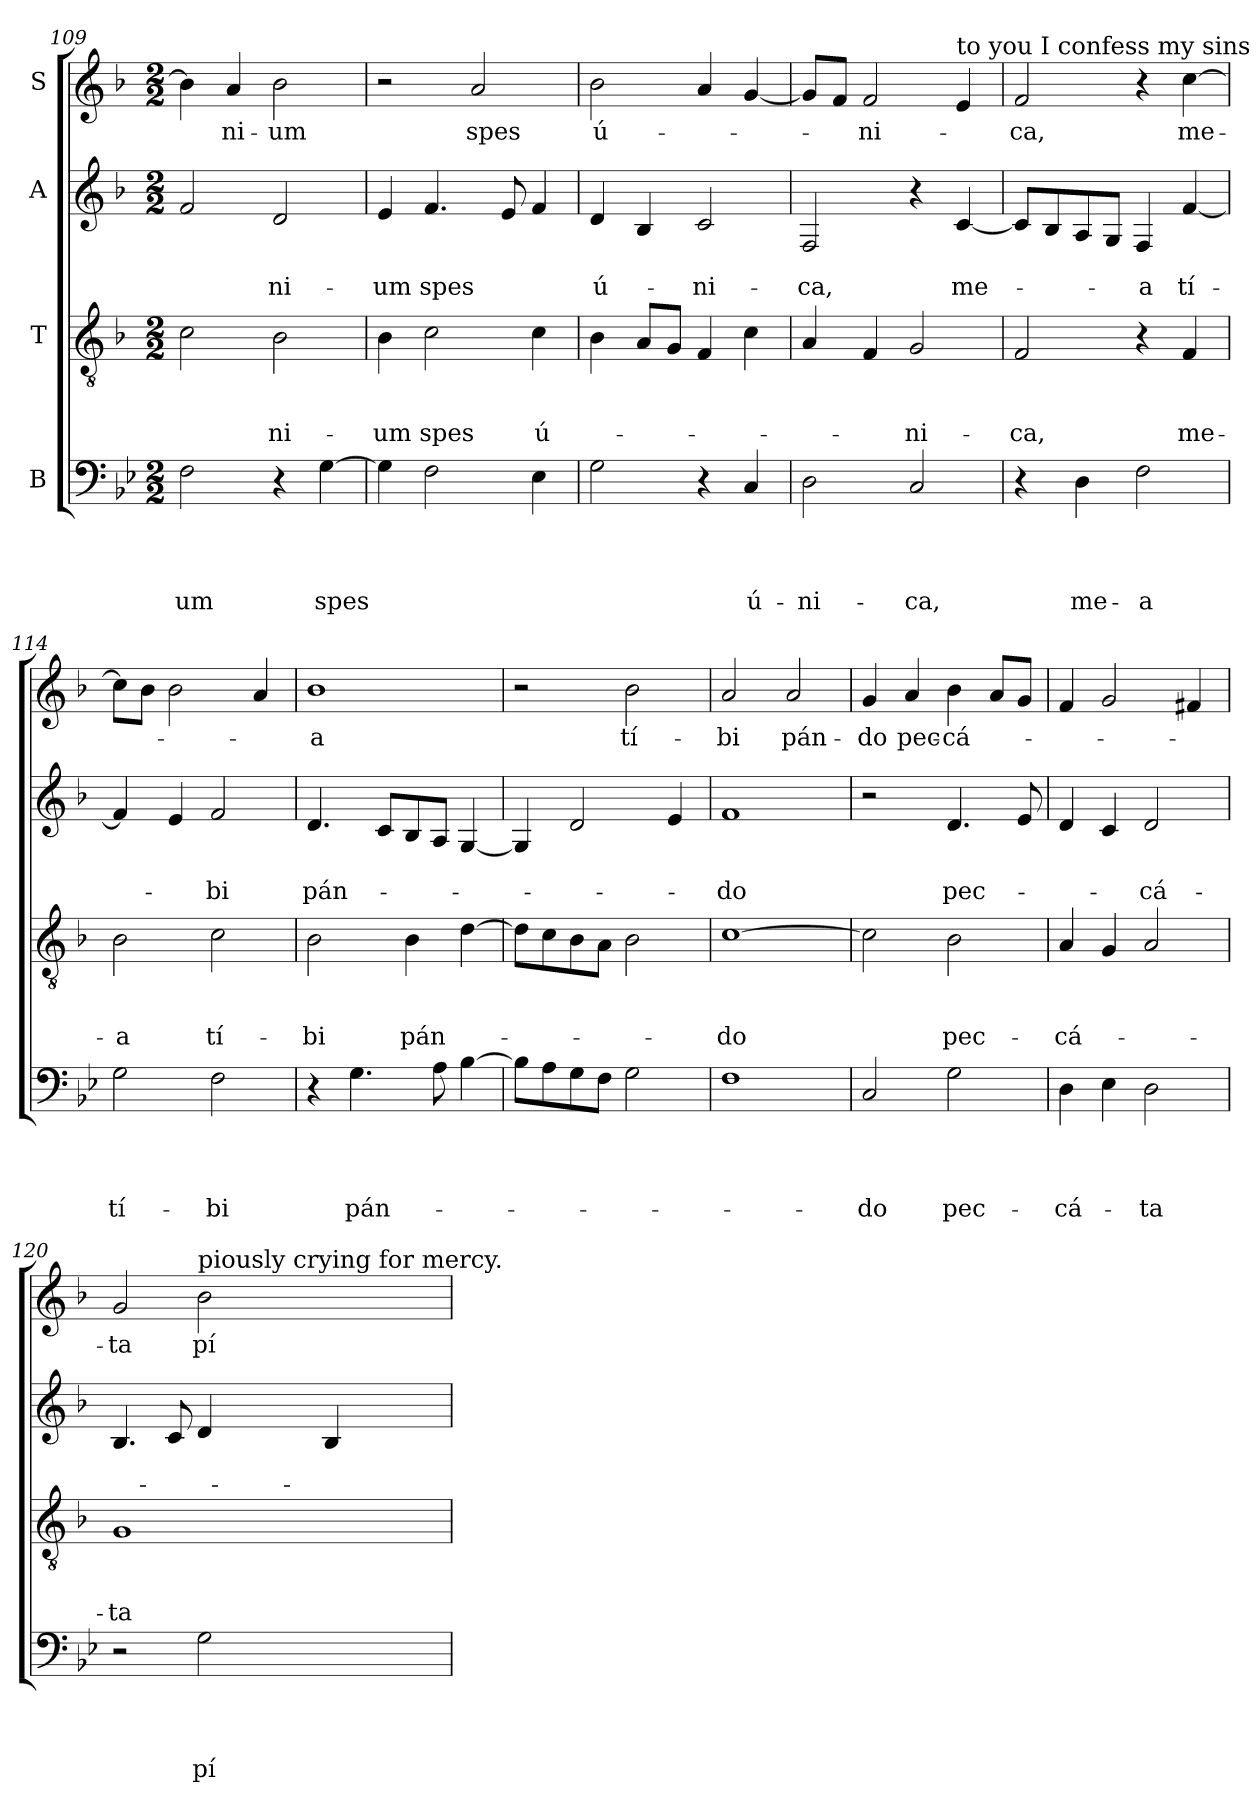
**kern	**text	**text	**text	**text	**kern	**text	**text	**text	**kern	**text	**text	**kern	**text
*part4	*part4	*part4	*part4	*part4	*part3	*part3	*part3	*part3	*part2	*part2	*part2	*part1	*part1
*staff4	*staff4	*staff4	*staff4	*staff4	*staff3	*staff3	*staff3	*staff3	*staff2	*staff2	*staff2	*staff1	*staff1
*I"B	*	*	*	*	*I"T	*	*	*	*I"A	*	*	*I"S	*
*clefF4	*	*	*	*	*clefGv2	*	*	*	*clefG2	*	*	*clefG2	*
*k[b-e-]	*	*	*	*	*k[b-]	*	*	*	*k[b-]	*	*	*k[b-]	*
*B-:	*	*	*	*	*F:	*	*	*	*F:	*	*	*F:	*
*M2/2	*	*	*	*	*M2/2	*	*	*	*M2/2	*	*	*M2/2	*
=109	=109	=109	=109	=109	=109	=109	=109	=109	=109	=109	=109	=109	=109
!	!	!	!	!LO:LY:b	!	!	!	!	!	!	!	!	!
2F\	.	.	.	-um	2c\	.	.	.	2f/	.	.	4b-\]	.
!	!	!	!	!	!	!	!	!	!	!	!	!	!LO:LY:b
.	.	.	.	.	.	.	.	.	.	.	.	4a/	-ni-
!	!	!	!	!	!	!	!	!LO:LY:b	!	!	!LO:LY:b	!	!LO:LY:b
4r	.	.	.	.	2B-\	.	.	-ni-	2d/	.	-ni-	2b-\	-um
!	!	!	!	!LO:LY:b	!	!	!	!	!	!	!	!	!
[4G\	.	.	.	spes	.	.	.	.	.	.	.	.	.
=110	=110	=110	=110	=110	=110	=110	=110	=110	=110	=110	=110	=110	=110
!	!	!	!	!	!	!	!	!LO:LY:b	!	!	!LO:LY:b	!	!
4G\]	.	.	.	.	4B-\	.	.	-um	4e/	.	-um	2r	.
!	!	!	!	!	!	!	!	!LO:LY:b	!	!	!LO:LY:b	!	!
2F\	.	.	.	.	2c\	.	.	spes	4.f/	.	spes	.	.
!	!	!	!	!	!	!	!	!	!	!	!	!	!LO:LY:b
.	.	.	.	.	.	.	.	.	.	.	.	2a/	spes
.	.	.	.	.	.	.	.	.	8e/	.	.	.	.
!	!	!	!	!	!	!	!	!LO:LY:b	!	!	!	!	!
4E-\	.	.	.	.	4c\	.	.	ú-	4f/	.	.	.	.
=111	=111	=111	=111	=111	=111	=111	=111	=111	=111	=111	=111	=111	=111
!	!	!	!	!	!	!	!	!	!	!	!LO:LY:b	!	!LO:LY:b
2G\	.	.	.	.	4B-\	.	.	.	4d/	.	ú-	2b-\	ú-
.	.	.	.	.	8A/L	.	.	.	4B-/	.	.	.	.
.	.	.	.	.	8G/J	.	.	.	.	.	.	.	.
!	!	!	!	!	!	!	!	!	!	!	!LO:LY:b	!	!
4r	.	.	.	.	4F/	.	.	.	2c/	.	-ni-	4a/	.
!	!	!	!	!LO:LY:b	!	!	!	!	!	!	!	!	!
4C/	.	.	.	ú-	4c\	.	.	.	.	.	.	[4g/	.
=112	=112	=112	=112	=112	=112	=112	=112	=112	=112	=112	=112	=112	=112
!	!	!	!	!LO:LY:b	!	!	!	!	!	!	!LO:LY:b	!	!
2D\	.	.	.	-ni-	4A/	.	.	.	2F/	.	-ca,	8g/L]	.
.	.	.	.	.	.	.	.	.	.	.	.	8f/J	.
!	!	!	!	!	!	!	!	!	!	!	!	!	!LO:LY:b
.	.	.	.	.	4F/	.	.	.	.	.	.	2f/	-ni-
!	!	!	!	!LO:LY:b	!	!	!	!LO:LY:b	!	!	!	!	!
2C/	.	.	.	-ca,	2G/	.	.	-ni-	4r	.	.	.	.
!	!	!	!	!	!	!	!	!	!	!	!	!LO:TX:a:t=to you I confess my sins	!
!	!	!	!	!	!	!	!	!	!	!	!LO:LY:b	!	!
.	.	.	.	.	.	.	.	.	[4c/	.	me-	4e/	.
!!LO:PB:g=z
=113	=113	=113	=113	=113	=113	=113	=113	=113	=113	=113	=113	=113	=113
!	!	!	!	!	!	!	!	!LO:LY:b	!	!	!	!	!LO:LY:b
4r	.	.	.	.	2F/	.	.	-ca,	8c/L]	.	.	2f/	-ca,
.	.	.	.	.	.	.	.	.	8B-/	.	.	.	.
!	!	!	!	!LO:LY:b	!	!	!	!	!	!	!	!	!
4D\	.	.	.	me-	.	.	.	.	8A/	.	.	.	.
.	.	.	.	.	.	.	.	.	8G/J	.	.	.	.
!	!	!	!	!LO:LY:b	!	!	!	!	!	!	!LO:LY:b	!	!
2F\	.	.	.	-a	4r	.	.	.	4F/	.	-a	4r	.
!	!	!	!	!	!	!	!	!LO:LY:b	!	!	!LO:LY:b	!	!LO:LY:b
.	.	.	.	.	4F/	.	.	me-	[4f/	.	tí-	[4cc\	me-
=114	=114	=114	=114	=114	=114	=114	=114	=114	=114	=114	=114	=114	=114
!	!	!	!	!LO:LY:b	!	!	!	!LO:LY:b	!	!	!	!	!
2G\	.	.	.	tí-	2B-\	.	.	-a	4f/]	.	.	8cc\L]	.
.	.	.	.	.	.	.	.	.	.	.	.	8b-\J	.
.	.	.	.	.	.	.	.	.	4e/	.	.	2b-\	.
!	!	!	!	!LO:LY:b	!	!	!	!LO:LY:b	!	!	!LO:LY:b	!	!
2F\	.	.	.	-bi	2c\	.	.	tí-	2f/	.	-bi	.	.
.	.	.	.	.	.	.	.	.	.	.	.	4a/	.
=115	=115	=115	=115	=115	=115	=115	=115	=115	=115	=115	=115	=115	=115
!	!	!	!	!	!	!	!	!LO:LY:b	!	!	!LO:LY:b	!	!LO:LY:b
4r	.	.	.	.	2B-\	.	.	-bi	4.d/	.	pán-	1b-	-a
!	!	!	!	!LO:LY:b	!	!	!	!	!	!	!	!	!
4.G\	.	.	.	pán-	.	.	.	.	.	.	.	.	.
.	.	.	.	.	.	.	.	.	8c/L	.	.	.	.
!	!	!	!	!	!	!	!	!LO:LY:b	!	!	!	!	!
.	.	.	.	.	4B-\	.	.	pán-	8B-/	.	.	.	.
8A\	.	.	.	.	.	.	.	.	8A/J	.	.	.	.
[4B-\	.	.	.	.	[4d\	.	.	.	[4G/	.	.	.	.
=116	=116	=116	=116	=116	=116	=116	=116	=116	=116	=116	=116	=116	=116
8B-\L]	.	.	.	.	8d\L]	.	.	.	4G/]	.	.	2r	.
8A\	.	.	.	.	8c\	.	.	.	.	.	.	.	.
8G\	.	.	.	.	8B-\	.	.	.	2d/	.	.	.	.
8F\J	.	.	.	.	8A\J	.	.	.	.	.	.	.	.
!	!	!	!	!	!	!	!	!	!	!	!	!	!LO:LY:b
2G\	.	.	.	.	2B-\	.	.	.	.	.	.	2b-\	tí-
.	.	.	.	.	.	.	.	.	4e/	.	.	.	.
=117	=117	=117	=117	=117	=117	=117	=117	=117	=117	=117	=117	=117	=117
!	!	!	!	!	!	!	!	!LO:LY:b	!	!	!LO:LY:b	!	!LO:LY:b
1F	.	.	.	.	[1c	.	.	-do	1f	.	-do	2a/	-bi
!	!	!	!	!	!	!	!	!	!	!	!	!	!LO:LY:b
.	.	.	.	.	.	.	.	.	.	.	.	2a/	pán-
=118	=118	=118	=118	=118	=118	=118	=118	=118	=118	=118	=118	=118	=118
!	!	!	!	!LO:LY:b	!	!	!	!	!	!	!	!	!LO:LY:b
2C/	.	.	.	-do	2c\]	.	.	.	2r	.	.	4g/	-do
!	!	!	!	!	!	!	!	!	!	!	!	!	!LO:LY:b
.	.	.	.	.	.	.	.	.	.	.	.	4a/	pec-
!	!	!	!	!LO:LY:b	!	!	!	!LO:LY:b	!	!	!LO:LY:b	!	!LO:LY:b
2G\	.	.	.	pec-	2B-\	.	.	pec-	4.d/	.	pec-	4b-\	-cá-
.	.	.	.	.	.	.	.	.	.	.	.	8a/L	.
.	.	.	.	.	.	.	.	.	8e/	.	.	8g/J	.
!!LO:LB:g=z
=119	=119	=119	=119	=119	=119	=119	=119	=119	=119	=119	=119	=119	=119
!	!	!	!	!LO:LY:b	!	!	!	!LO:LY:b	!	!	!	!	!
4D\	.	.	.	-cá-	4A/	.	.	-cá-	4d/	.	.	4f/	.
4E-\	.	.	.	.	4G/	.	.	.	4c/	.	.	2g/	.
!	!	!	!	!LO:LY:b	!	!	!	!	!	!	!LO:LY:b	!	!
2D\	.	.	.	-ta	2A/	.	.	.	2d/	.	-cá-	.	.
.	.	.	.	.	.	.	.	.	.	.	.	4f#i/	.
=120	=120	=120	=120	=120	=120	=120	=120	=120	=120	=120	=120	=120	=120
!	!	!	!	!	!	!	!	!LO:LY:b	!	!	!	!	!LO:LY:b
2r	.	.	.	.	1G	.	.	-ta	4.B-/	.	.	2g/	-ta
.	.	.	.	.	.	.	.	.	8c/	.	.	.	.
!	!	!	!	!	!	!	!	!	!	!	!	!LO:TX:a:t=piously crying for mercy.	!
!	!	!	!	!LO:LY:b	!	!	!	!	!	!	!	!	!LO:LY:b
2G\	.	.	.	pí-	.	.	.	.	4d/	.	.	2b-\	pí-
.	.	.	.	.	.	.	.	.	4B-/	.	.	.	.
=	=	=	=	=	=	=	=	=	=	=	=	=	=
*-	*-	*-	*-	*-	*-	*-	*-	*-	*-	*-	*-	*-	*-
